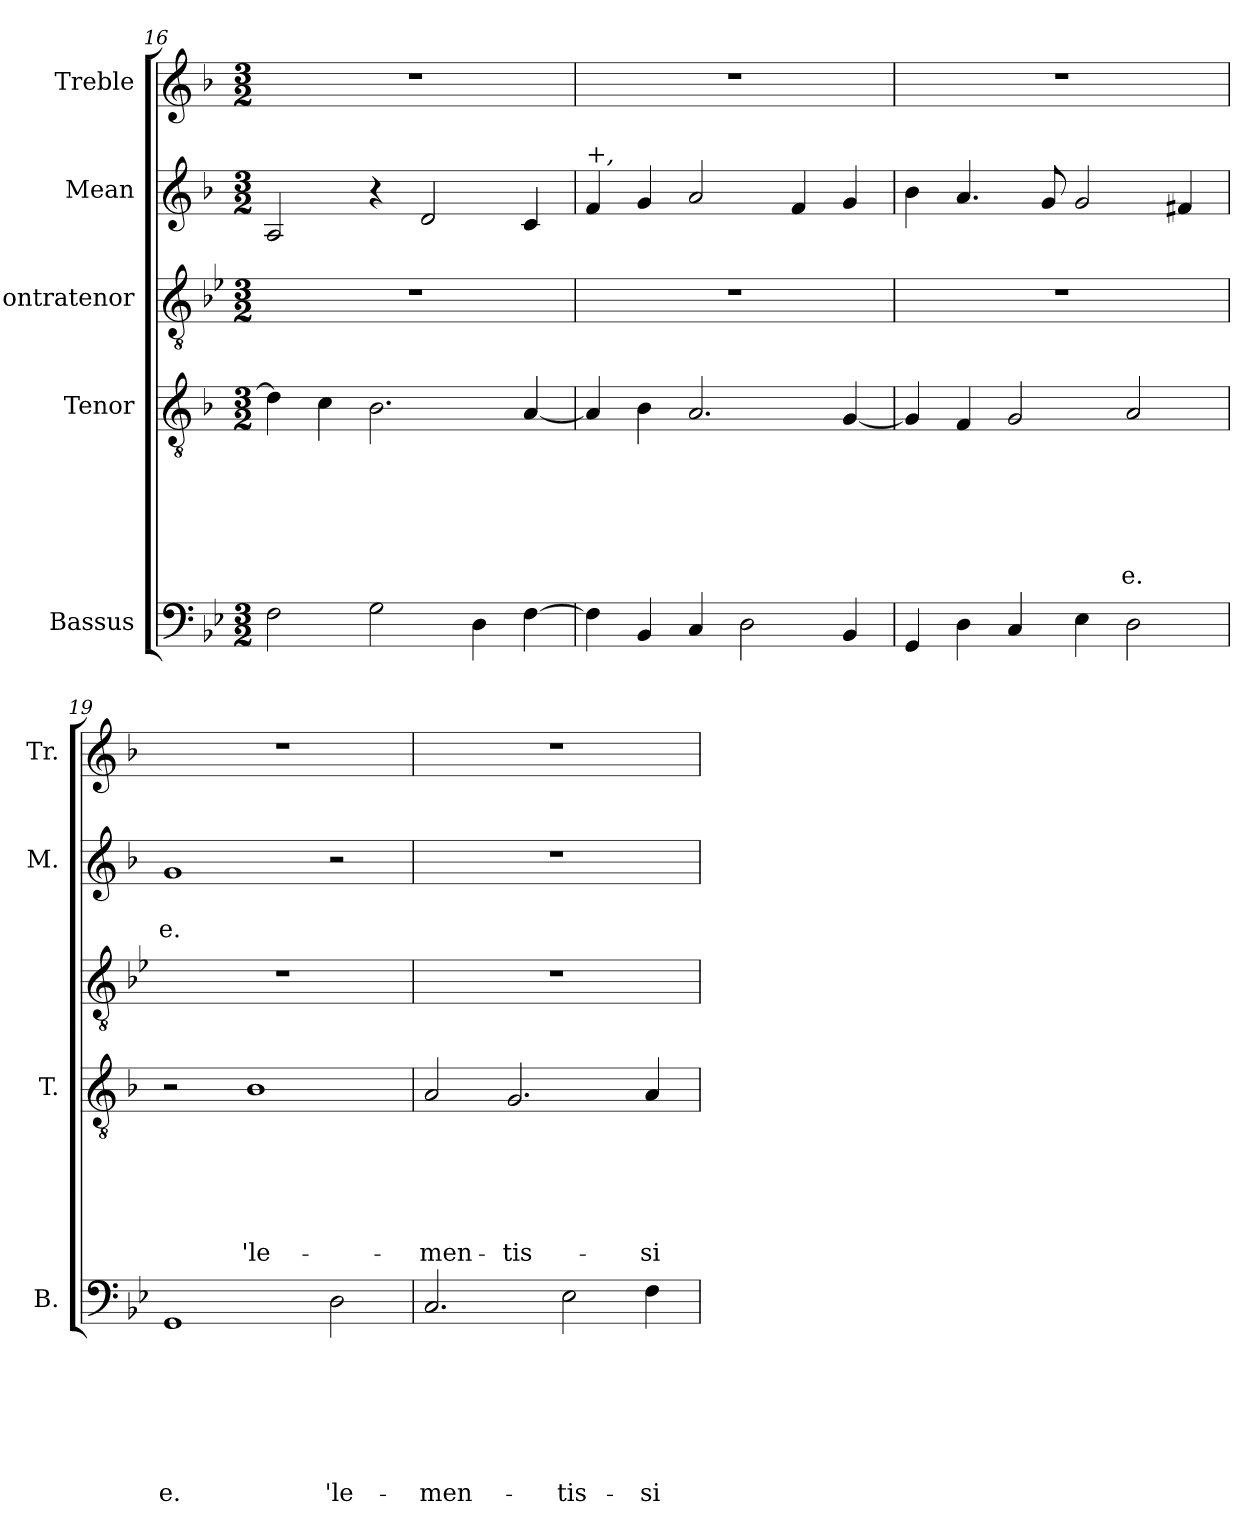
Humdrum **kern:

**kern	**text	**text	**text	**text	**text	**text	**text	**kern	**text	**text	**text	**text	**text	**text	**kern	**kern	**text	**text	**kern
*part5	*part5	*part5	*part5	*part5	*part5	*part5	*part5	*part4	*part4	*part4	*part4	*part4	*part4	*part4	*part3	*part2	*part2	*part2	*part1
*staff5	*staff5	*staff5	*staff5	*staff5	*staff5	*staff5	*staff5	*staff4	*staff4	*staff4	*staff4	*staff4	*staff4	*staff4	*staff3	*staff2	*staff2	*staff2	*staff1
*I"Bassus	*	*	*	*	*	*	*	*I"Tenor	*	*	*	*	*	*	*I"'ontratenor	*I"Mean	*	*	*I"Treble
*I'B.	*	*	*	*	*	*	*	*I'T.	*	*	*	*	*	*	*I''t.	*I'M.	*	*	*I'Tr.
*clefF4	*	*	*	*	*	*	*	*clefGv2	*	*	*	*	*	*	*clefGv2	*clefG2	*	*	*clefG2
*	*	*	*	*	*	*	*	*ITrd-3c-5	*	*	*	*	*	*	*	*ITrd-3c-5	*	*	*ITrd-3c-5
*k[b-e-]	*	*	*	*	*	*	*	*k[b-e-]	*	*	*	*	*	*	*k[b-e-]	*k[b-e-]	*	*	*k[b-e-]
*B-:	*	*	*	*	*	*	*	*B-:	*	*	*	*	*	*	*B-:	*B-:	*	*	*B-:
*M3/2	*	*	*	*	*	*	*	*M3/2	*	*	*	*	*	*	*M3/2	*M3/2	*	*	*M3/2
=16	=16	=16	=16	=16	=16	=16	=16	=16	=16	=16	=16	=16	=16	=16	=16	=16	=16	=16	=16
2F\	.	.	.	.	.	.	.	4g\]	.	.	.	.	.	.	1.r	2d/	.	.	1.r
.	.	.	.	.	.	.	.	4f\	.	.	.	.	.	.	.	.	.	.	.
2G\	.	.	.	.	.	.	.	2.e-\	.	.	.	.	.	.	.	4r	.	.	.
.	.	.	.	.	.	.	.	.	.	.	.	.	.	.	.	2g/	.	.	.
4D\	.	.	.	.	.	.	.	.	.	.	.	.	.	.	.	.	.	.	.
[<4F\	.	.	.	.	.	.	.	[<4d/	.	.	.	.	.	.	.	4f/	.	.	.
!!LO:LB:g=z
=17	=17	=17	=17	=17	=17	=17	=17	=17	=17	=17	=17	=17	=17	=17	=17	=17	=17	=17	=17
!	!	!	!	!	!	!	!	!	!	!	!	!	!	!	!	!LO:TX:a:i:t=+,	!	!	!
4F\]	.	.	.	.	.	.	.	4d/]	.	.	.	.	.	.	1.r	4b-/	.	.	1.r
4BB-/	.	.	.	.	.	.	.	4e-\	.	.	.	.	.	.	.	4cc/	.	.	.
4C/	.	.	.	.	.	.	.	2.d/	.	.	.	.	.	.	.	2dd/	.	.	.
2D\	.	.	.	.	.	.	.	.	.	.	.	.	.	.	.	.	.	.	.
.	.	.	.	.	.	.	.	.	.	.	.	.	.	.	.	4b-/	.	.	.
4BB-/	.	.	.	.	.	.	.	[<4c/	.	.	.	.	.	.	.	4cc/	.	.	.
=18	=18	=18	=18	=18	=18	=18	=18	=18	=18	=18	=18	=18	=18	=18	=18	=18	=18	=18	=18
4GG/	.	.	.	.	.	.	.	4c/]	.	.	.	.	.	.	1.r	4ee-\	.	.	1.r
4D\	.	.	.	.	.	.	.	4B-/	.	.	.	.	.	.	.	4.dd/	.	.	.
4C/	.	.	.	.	.	.	.	2c/	.	.	.	.	.	.	.	.	.	.	.
.	.	.	.	.	.	.	.	.	.	.	.	.	.	.	.	8cc/	.	.	.
4E-\	.	.	.	.	.	.	.	.	.	.	.	.	.	.	.	2cc/	.	.	.
!	!	!	!	!	!	!	!	!	!	!	!	!	!	!LO:LY:b	!	!	!	!	!
2D\	.	.	.	.	.	.	.	2d/	.	.	.	.	.	-e.	.	.	.	.	.
.	.	.	.	.	.	.	.	.	.	.	.	.	.	.	.	4b/	.	.	.
=19	=19	=19	=19	=19	=19	=19	=19	=19	=19	=19	=19	=19	=19	=19	=19	=19	=19	=19	=19
!	!	!	!	!	!	!	!LO:LY:b	!	!	!	!	!	!	!	!	!	!	!LO:LY:b	!
1GG	.	.	.	.	.	.	-e.	2r	.	.	.	.	.	.	1.r	1cc	.	-e.	1.r
!	!	!	!	!	!	!	!	!	!	!	!	!	!	!LO:LY:b	!	!	!	!	!
.	.	.	.	.	.	.	.	1e-	.	.	.	.	.	'le-	.	.	.	.	.
!	!	!	!	!	!	!	!LO:LY:b	!	!	!	!	!	!	!	!	!	!	!	!
2D\	.	.	.	.	.	.	'le-	.	.	.	.	.	.	.	.	2r	.	.	.
=20	=20	=20	=20	=20	=20	=20	=20	=20	=20	=20	=20	=20	=20	=20	=20	=20	=20	=20	=20
!	!	!	!	!	!	!	!LO:LY:b	!	!	!	!	!	!	!LO:LY:b	!	!LO:N:vis=1	!	!	!
2.C/	.	.	.	.	.	.	-men-	2d/	.	.	.	.	.	-men-	1.r	1.r	.	.	1.r
!	!	!	!	!	!	!	!	!	!	!	!	!	!	!LO:LY:b	!	!	!	!	!
.	.	.	.	.	.	.	.	2.c/	.	.	.	.	.	-tis-	.	.	.	.	.
!	!	!	!	!	!	!	!LO:LY:b	!	!	!	!	!	!	!	!	!	!	!	!
2E-\	.	.	.	.	.	.	-tis-	.	.	.	.	.	.	.	.	.	.	.	.
!	!	!	!	!	!	!	!LO:LY:b	!	!	!	!	!	!	!LO:LY:b	!	!	!	!	!
4F\	.	.	.	.	.	.	-si-	4d/	.	.	.	.	.	-si-	.	.	.	.	.
=	=	=	=	=	=	=	=	=	=	=	=	=	=	=	=	=	=	=	=
*-	*-	*-	*-	*-	*-	*-	*-	*-	*-	*-	*-	*-	*-	*-	*-	*-	*-	*-	*-
